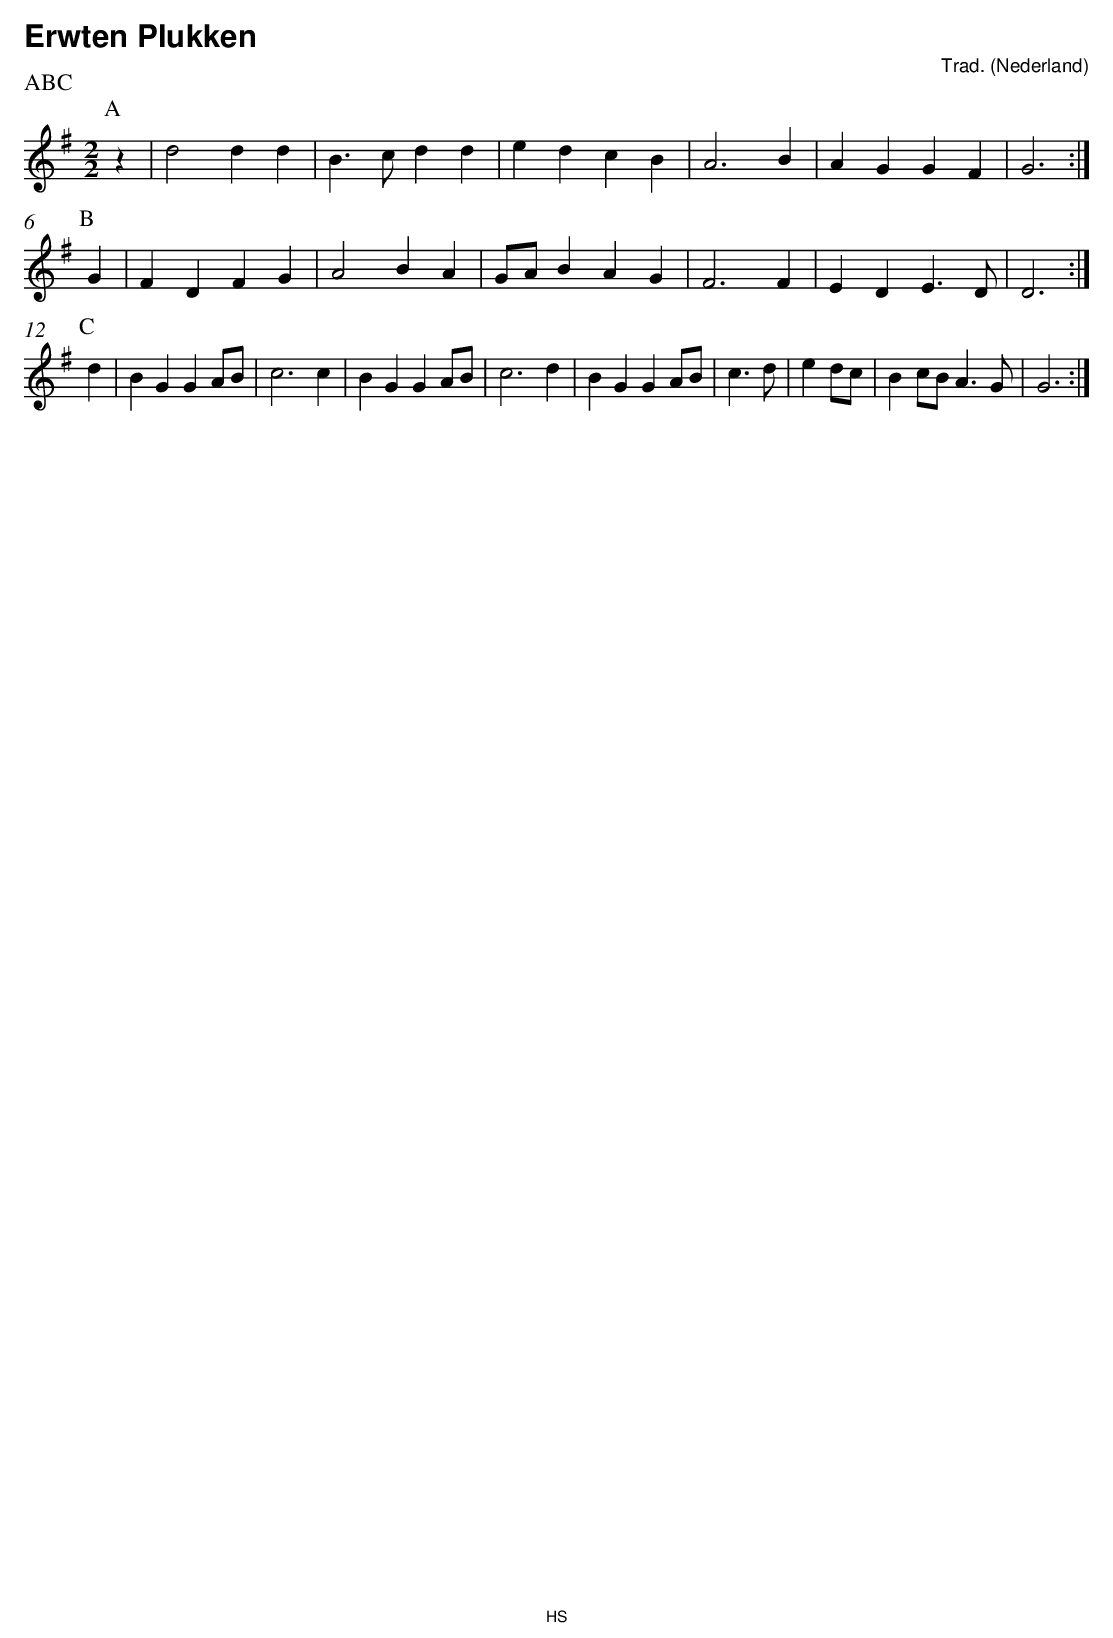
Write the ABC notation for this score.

X:1
T:Erwten Plukken
C:Trad.
O:Nederland
L:1/4
M:2/2
P:ABC
K:G
P:A
z | d2 d d | B>c d d | e d c B | A3 B | A G G F | G3 :|
P:B
G | F D F G | A2 B A | G/A/ B A G | F3 F | E D E>D | D3 :|
P:C
d | B G G A/B/ | c3 c | B G G A/B/ | c3 d | B G G A/B/ | c>d | e d/c/ | B c/B/ A>G | G3 :|
